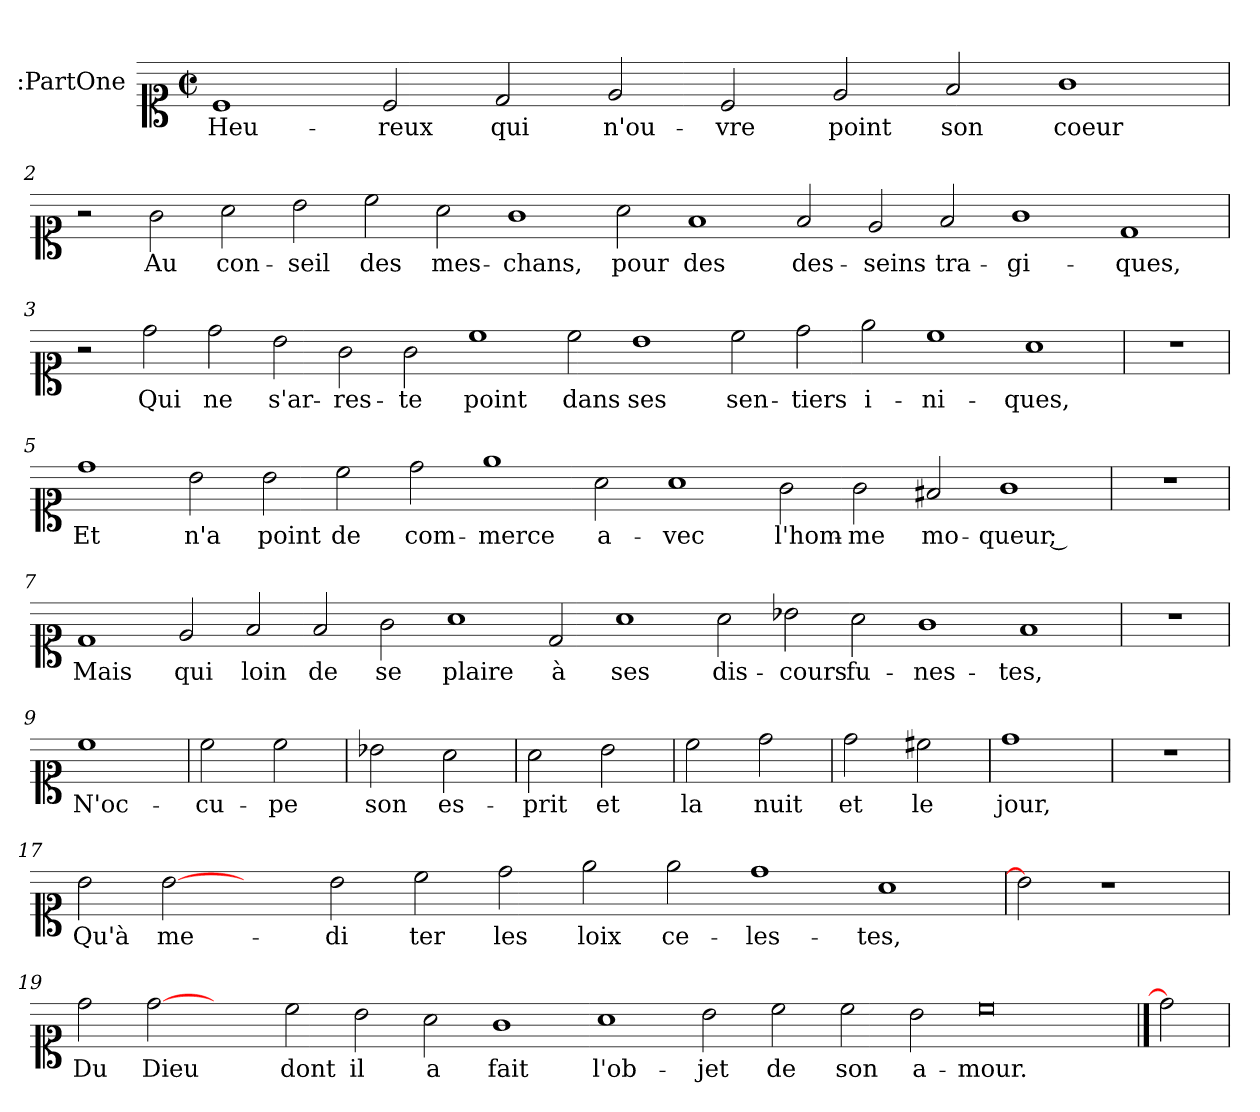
**kern	**text
*part1	*part1
*staff1	*staff1
*I":PartOne	*
*clefC1	*
*k[]	*
*C:	*
*M2/2	*
*met(c|)	*
=1	=1
1c	Heu-
2c/	-reux
2d/	qui
2e/	n'ou-
2c/	-vre
2e/	point
2f/	son
1g	coeur
!!LO:LB:g=z
=2	=2
2r	.
2g\	Au
2a\	con-
2b\	-seil
2cc\	des
2a\	mes-
1g	-chans,
2a\	pour
1f	des
2f/	des-
2e/	-seins
2f/	tra-
1g	-gi-
1d	-ques,
!!LO:LB:g=z
=3	=3
2r	.
2dd\	Qui
2dd\	ne
2b\	s'ar-
2g\	-res-
2g\	-te
1cc	point
2cc\	dans
1b	ses
2cc\	sen-
2dd\	-tiers
2ee\	i-
1cc	-ni-
1a	-ques,
!!LO:LB:g=z
=4	=4
1r	.
=5	=5
1dd	Et
2b\	n'a
2b\	point
2cc\	de
2dd\	com-
1ee	-merce
2a\	a-
1a	-vec
2g\	l'hom-
2g\	-me
2f#X/	mo-
1g	-queur ;
!!LO:LB:g=z
=6	=6
1r	.
=7	=7
1d	Mais
2e/	qui
2f/	loin
2f/	de
2g\	se
1a	plaire
2d/	à
1a	ses
2a\	dis-
2b-X\	-cours
2a\	fu-
1g	-nes-
1f	-tes,
=8	=8
1r	.
!!LO:LB:g=z
=9	=9
1cc	N'oc-
=10	=10
2cc\	-cu-
2cc\	-pe
=11	=11
2b-X\	son
2a\	es-
=12	=12
2a\	-prit
2b\	et
=13	=13
2cc\	la
2dd\	nuit
=14	=14
2dd\	et
2cc#X\	le
=15	=15
1dd	jour,
=16	=16
1r	.
!!LO:LB:g=z
=17	=17
2b\	Qu'à
[2b	me-
2ryy	.
2b\	-di
2cc\	ter
2dd\	les
2ee\	loix
2ee\	ce-
1dd	-les-
1a	-tes,
=18	=18
2b]	.
1r	.
!!LO:LB:g=z
=19	=19
2dd\	Du
[2dd	Dieu
2ryy	.
2cc\	dont
2b\	il
2a\	a
1g	fait
1a	l'ob-
2b\	-jet
2cc\	de
2cc\	son
2b\	a-
0cc	-mour.
==20	==20
2dd]	.
=	=
*-	*-
